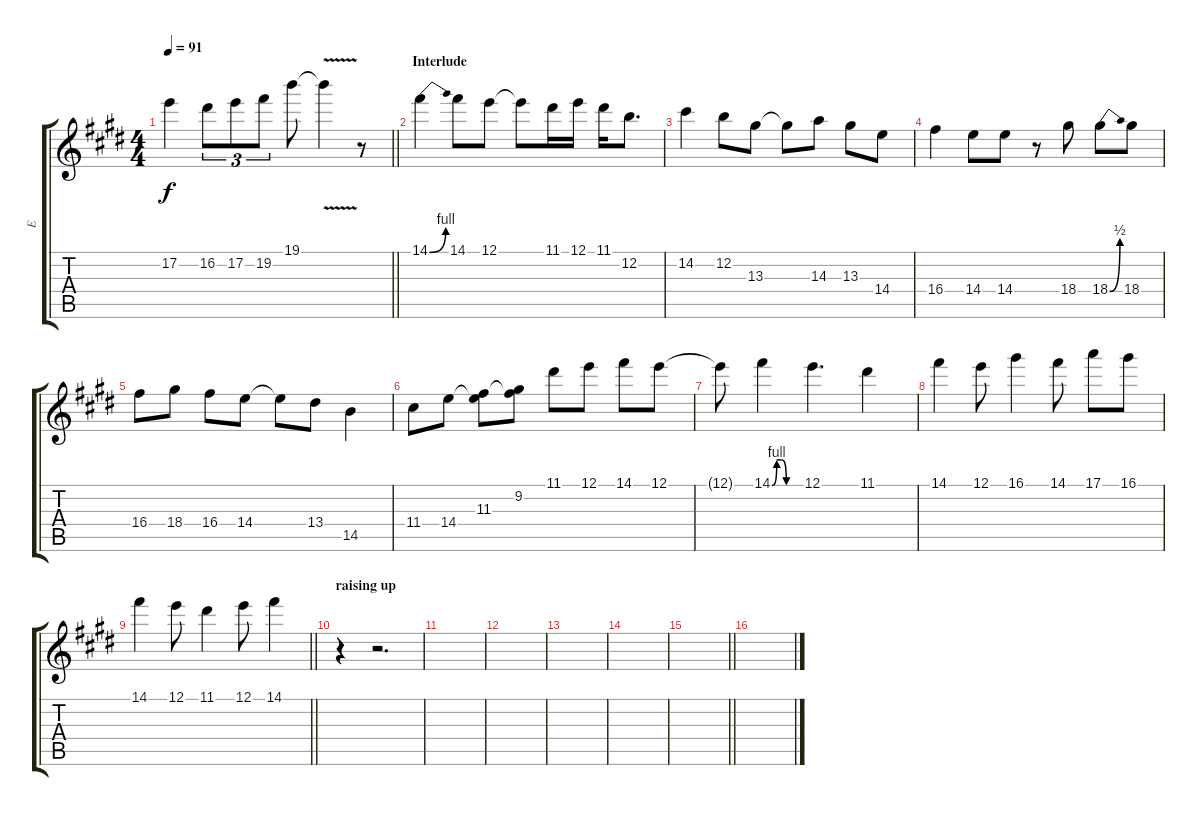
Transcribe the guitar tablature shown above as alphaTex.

\track ("E" "E") {instrument distortionguitar}
\staff {score tabs}
\tuning (E4 B3 G3 D3 A2 E2) {hide}
\ts (4 4)
\tempo 91
\clef g2
\barLineRight lightlight
\ks e
17.2.4{dy f} 16.2.8{tu (3 2)} 17.2.8{tu (3 2)} 19.2.8{tu (3 2)} 19.1.8 19.1{v t}.4 r.8 |
\section ("" "Interlude")
14.1{be (bend 0 0 60 4)}.4 14.1.8 12.1.8 12.1{t}.8 11.1.16 12.1.16 11.1.16 12.2.8{d} |
\ks c#minor
14.2.4 12.2.8 13.3.8 13.3{t}.8 14.3.8 13.3.8 14.4.8 |
\ks e
16.4.4 14.4.8 14.4.8 r.8 18.4.8 18.4{be (bend 0 0 60 2)}.8 18.4.8 |
\ks c#minor
16.4.8 18.4.8 16.4.8 14.4.8 14.4{t}.8 13.4.8 14.5.4 |
\ks e
11.4.8 14.4.8 (11.3 14.4{t}).8 (9.2 11.3{t}).8 11.1.8 12.1.8 14.1.8 12.1.8 |
\ks c#minor
12.1{t}.8 14.1{be (custom 0 0 10 4 20 4 30 0 60 0)}.4 12.1.4{d} 11.1.4 |
\ks e
14.1.4 12.1.8 16.1.4 14.1.8 17.1.8 16.1.8 |
\barLineRight lightlight
\ks c#minor
14.1.4 12.1.8 11.1.4 12.1.8 14.1.4 |
\section ("" "raising up")
\ks e
r.4 r.2{d} |
\ks c#minor
|
|
|
|
\barLineRight lightlight
\ks e
|
\ks c#minor
